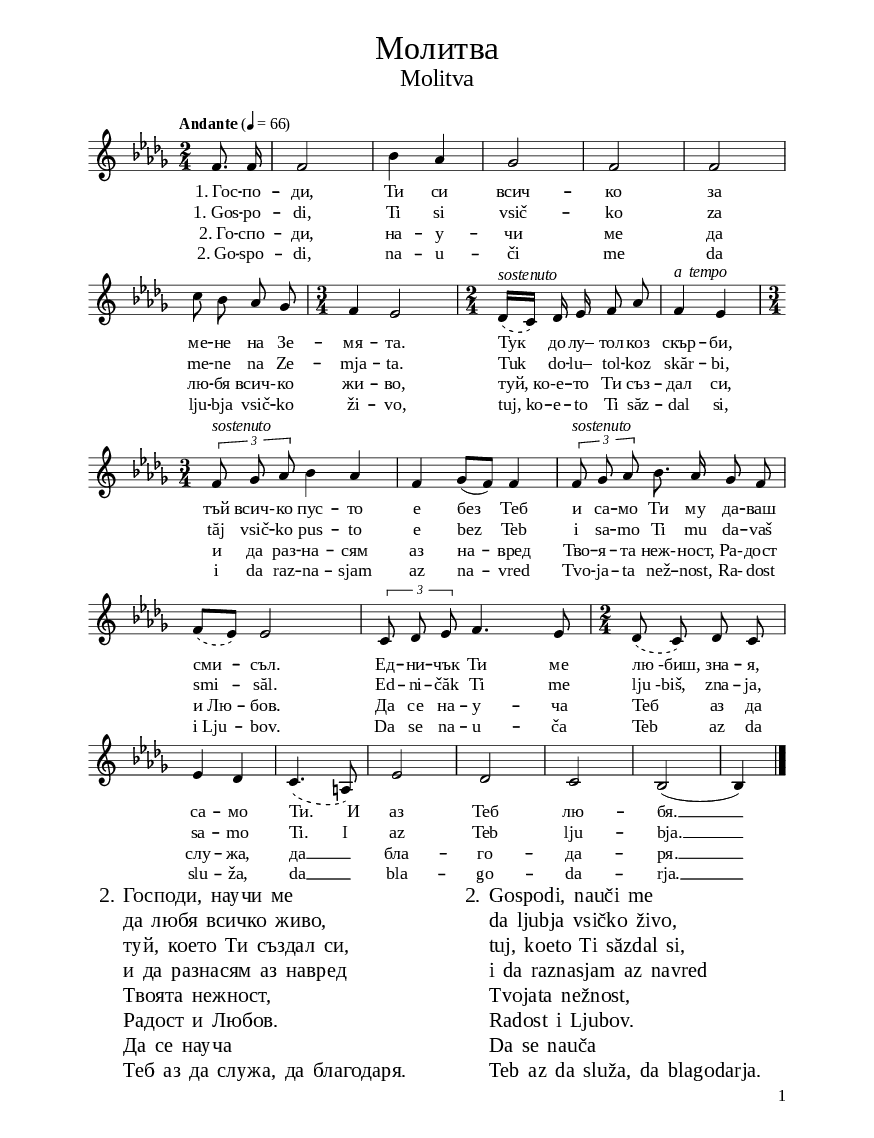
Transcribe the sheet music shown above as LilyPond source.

\version "2.24.1"

% include paper part and global functions
\include "include/globals.ily"

\bookpart {
  \label #'ref179
  \tocItem \markup "Молитва (Господи, Ти Си) – Molitva (Gospodi, Ti Si) "
  \include "include/bookpart-paper.ily"
  \score {
    \include "include/score-layout.ily"

    \new Voice \absolute {
      \clef treble
      \key bes \minor
      \time 2/4
      \tempoFunc "Andante" 4 "66"
      \autoBeamOff
      \partial 4
      f'8.  f'16 | % 2
      f'2 | % 3
      bes'4  as'4 | % 4
      ges'2 | % 5
      f'2 | % 6
      f'2 \break | % 7
      c''8  bes'8  as'8  ges'8 | % 8
      \time 3/4  | % 8
      f'4  es'2 | % 9
      \time 2/4  | % 9

      \slurDashed  des'16^\markup { \italic {sostenuto} }  [(
      c'16 )] \slurSolid
      des'16  es'16
      f'8  as'8 |
      f'4 ^\markup{ \italic {a tempo} }  es'4 \break | % 11
      \time 3/4  | % 11
      \times 2/3  {
        f'8 ^\markup{ \italic {sostenuto} }  ges'8
        as'8
      }
      bes'4  as'4 | % 12
      f'4  ges'8 ( [  f'8 ) ]  f'4 | % 13
      \times 2/3  {
        f'8 ^\markup{ \italic {sostenuto} }  ges'8
        as'8
      }
      bes'8.  as'16  ges'8  f'8 \break | % 14
      \slurDashed  f'8 ( [ \slurSolid  es'8 ) ]  es'2
      | % 15

      \times 2/3  {
        c'8  des'8  es'8
      }
      f'4.  es'8 | % 16
      \time 2/4  | % 16
      \slurDashed  des'8 (  \slurSolid  c'8 )
      des'8  c'8 \break | % 17
      es'4  des'4 | % 18
      \slurDashed  c'4. ( \slurSolid  a8 ) | % 19
      es'2 |
      des'2 | % 21
      c'2 | % 22
      bes2 ( | bes4 ) \bar "|."
    }

    \addlyrics {
      "1. Гос" -- по -- ди, Ти си всич -- ко
      за ме -- не на Зе -- мя -- та. Тук
      до -- лу– тол -- коз скър --
      би, тъй "всич-" -- ко пус -- то е
      без  Теб и са -- мо Ти му да
      -- ваш сми -- съл. Ед -- ни -- чък
      Ти ме лю_-биш, зна -- я, са -- мо
      "Ти.        И" аз Теб лю -- бя. __}
      \addlyrics {
        "1. Gos" -- po -- di, Ti si vsič -- ko
        za me -- ne na Ze -- mja -- ta. Tuk
        do -- lu– tol -- koz skăr --
        bi, tăj vsič -- ko pus -- to e
        bez  Teb i sa -- mo Ti mu da
        -- vaš smi -- săl. Ed -- ni -- čăk
        Ti me lju_-biš, zna -- ja, sa -- mo
        "Ti.        I" az Teb lju -- bja. __}

        \addlyrics {

          "2. Го" -- спо -- ди, на -- у -- чи ме
          да лю -- бя "всич-" -- ко жи -- во,
          туй,_ко -- "-е" -- то Ти съз -- дал си,
          и да раз -- на -- сям аз на -- вред
          Тво -- я -- та "неж-" -- ност,
          "Ра-" -- дост и_Лю -- бов.
          Да се на -- у -- ча
          Теб  аз да слу -- жа, да __ бла -- го --  да -- ря. __

        }

        \addlyrics {

          "2. Go" -- spo -- di, na -- u -- či me
          da lju -- bja vsič -- ko ži -- vo,
          tuj,_ko -- e -- to Ti săz -- dal si,
          i da raz -- na -- sjam az na -- vred
          Tvo -- ja -- ta než -- nost,
          "Ra-" -- dost i_Lju -- bov.
          Da se na -- u -- ča
          Teb  az da slu -- ža, da __ bla -- go --  da -- rja. __

        }



        \header {
          title = \titleFunc "Молитва" "Molitva"
        }

        \midi{}

      } % score

      \markup \fontsize #bgCoupletFontSize {
        \hspace #1
        \override #`(baseline-skip . ,bgCoupletBaselineSkip)
        \column {
          \line {   2. Господи, научи ме}
          \line {   "   " да любя всичко живо,}
          \line {   "   " туй, което Ти създал си,}
          \line {   "   "  и да разнасям аз навред}
          \line {   "   "   Твоята нежност,}
          \line {   "   " Радост и Любов. }
          \line {   "   "  Да се науча}
          \line {   "   "  Теб  аз да служа, да  благодаря.}

        }

        \hspace #5
        \override #`(baseline-skip . ,bgCoupletBaselineSkip)
        \column {
          \line {   2. Gospodi, nauči me}
          \line {   "   " da ljubja vsičko živo,}
          \line {   "   " tuj, koeto Ti săzdal si,}
          \line {   "   "  i da raznasjam az navred}
          \line {   "   "   Tvojata nežnost,}
          \line {   "   " Radost i Ljubov. }
          \line {   "   "  Da se nauča}
          \line {   "   "  Teb  az da služa, da  blagodarja.}

        } %column
      } % markup
    \pageBreak

      % include foreign translation(s) of the song
      \version "2.24.0"

\markup \fill-line { \fontsize #deTitleFontSize "Gebet" }
\markup \null
\markup \null
\markup \fontsize #deCoupletFontSize {
  \hspace #16
  \override #`(baseline-skip . ,deCoupletBaselineSkip)

  \column {
    \line { 1. Herr, du bist alles für mich,}

    \line { "   "hier unten – so viel Trauer,}

    \line { "   "alles ist so öde ohne Dich}

    \line { "   "und nur Du verleihst ihm Bedeutung.}

    \line { "   "Einzig Du liebst mich,}

    \line { "   "ich weiß, nur Du.}

    \line { "   "Ich liebe dich. }

    \line { " " }

    \line { 2. Herr, lehre mich,}

    \line { "   "alles Lebendige zu lieben,}

    \line { "   "das, was du geschaffen hast,}

    \line { "   "und dass ich überall deine Zartheit,}

    \line { "   "Freude und Liebe verbreite.}

    \line { "   "Möge ich lernen, }

    \line { "   "Dir zu dienen,}

    \line { "   "zu danken. }

  }
}

    } % bookpart

    % Più mosso
    %
